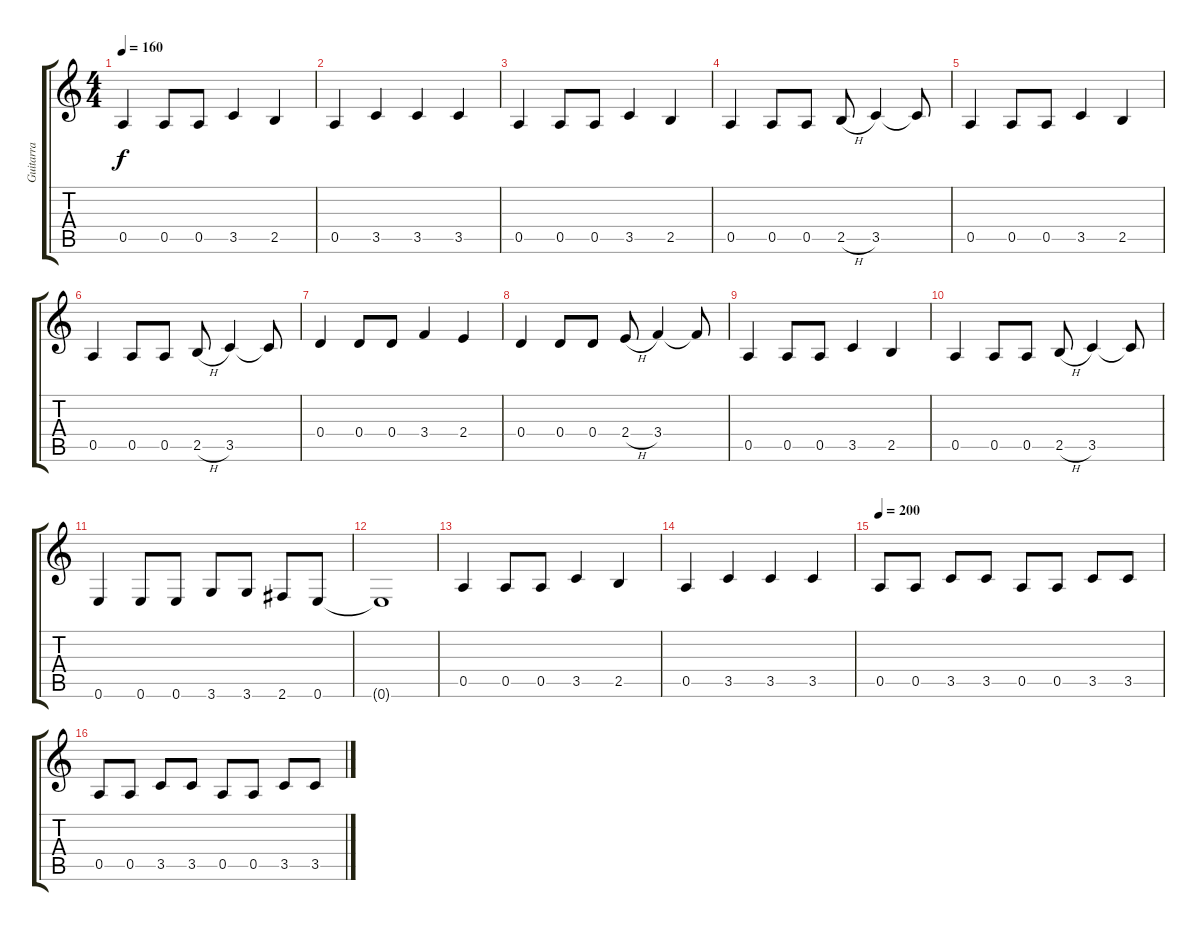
\track ("Guitarra" "Guitarra") {instrument distortionguitar}
\staff {score tabs}
\tuning (E4 B3 G3 D3 A2 E2) {hide}
\ts (4 4)
\tempo 160
\clef g2
\ks c
0.5.4{dy f} 0.5.8 0.5.8 3.5.4 2.5.4 |
0.5.4 3.5.4 3.5.4 3.5.4 |
0.5.4 0.5.8 0.5.8 3.5.4 2.5.4 |
0.5.4 0.5.8 0.5.8 2.5{h}.8 3.5.4 3.5{t}.8 |
0.5.4 0.5.8 0.5.8 3.5.4 2.5.4 |
0.5.4 0.5.8 0.5.8 2.5{h}.8 3.5.4 3.5{t}.8 |
0.4.4 0.4.8 0.4.8 3.4.4 2.4.4 |
0.4.4 0.4.8 0.4.8 2.4{h}.8 3.4.4 3.4{t}.8 |
0.5.4 0.5.8 0.5.8 3.5.4 2.5.4 |
0.5.4 0.5.8 0.5.8 2.5{h}.8 3.5.4 3.5{t}.8 |
0.6.4 0.6.8 0.6.8 3.6.8 3.6.8 2.6.8 0.6.8 |
0.6{t}.1 |
0.5.4 0.5.8 0.5.8 3.5.4 2.5.4 |
0.5.4 3.5.4 3.5.4 3.5.4 |
\tempo 200
0.5.8 0.5.8 3.5.8 3.5.8 0.5.8 0.5.8 3.5.8 3.5.8 |
0.5.8 0.5.8 3.5.8 3.5.8 0.5.8 0.5.8 3.5.8 3.5.8
